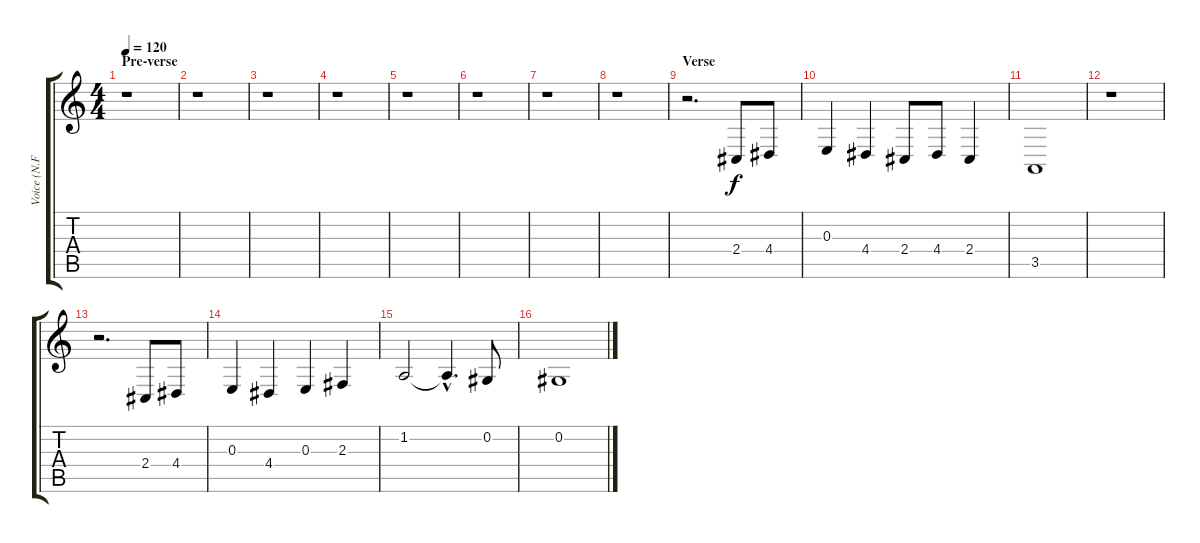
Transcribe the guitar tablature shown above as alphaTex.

\track ("Voice (ame)" "Voice (N.F") {instrument oboe}
\staff {score tabs}
\tuning (Db4 Ab3 E3 B2 Gb2 B1) {hide}
\ts (4 4)
\section ("" "Pre-verse")
\tempo 120
\clef g2
\ks c
r.1{dy f} |
r.1 |
r.1 |
r.1 |
r.1 |
r.1 |
r.1 |
r.1 |
\section ("" "Verse")
r.2{d} 2.4.8 4.4.8 |
0.3.4 4.4.4 2.4.8 4.4.8 2.4.4 |
3.5.1 |
r.1 |
r.2{d} 2.4.8 4.4.8 |
0.3.4 4.4.4 0.3.4 2.3.4 |
1.2.2 1.2{hac t}.4{d} 0.2.8 |
0.2.1
